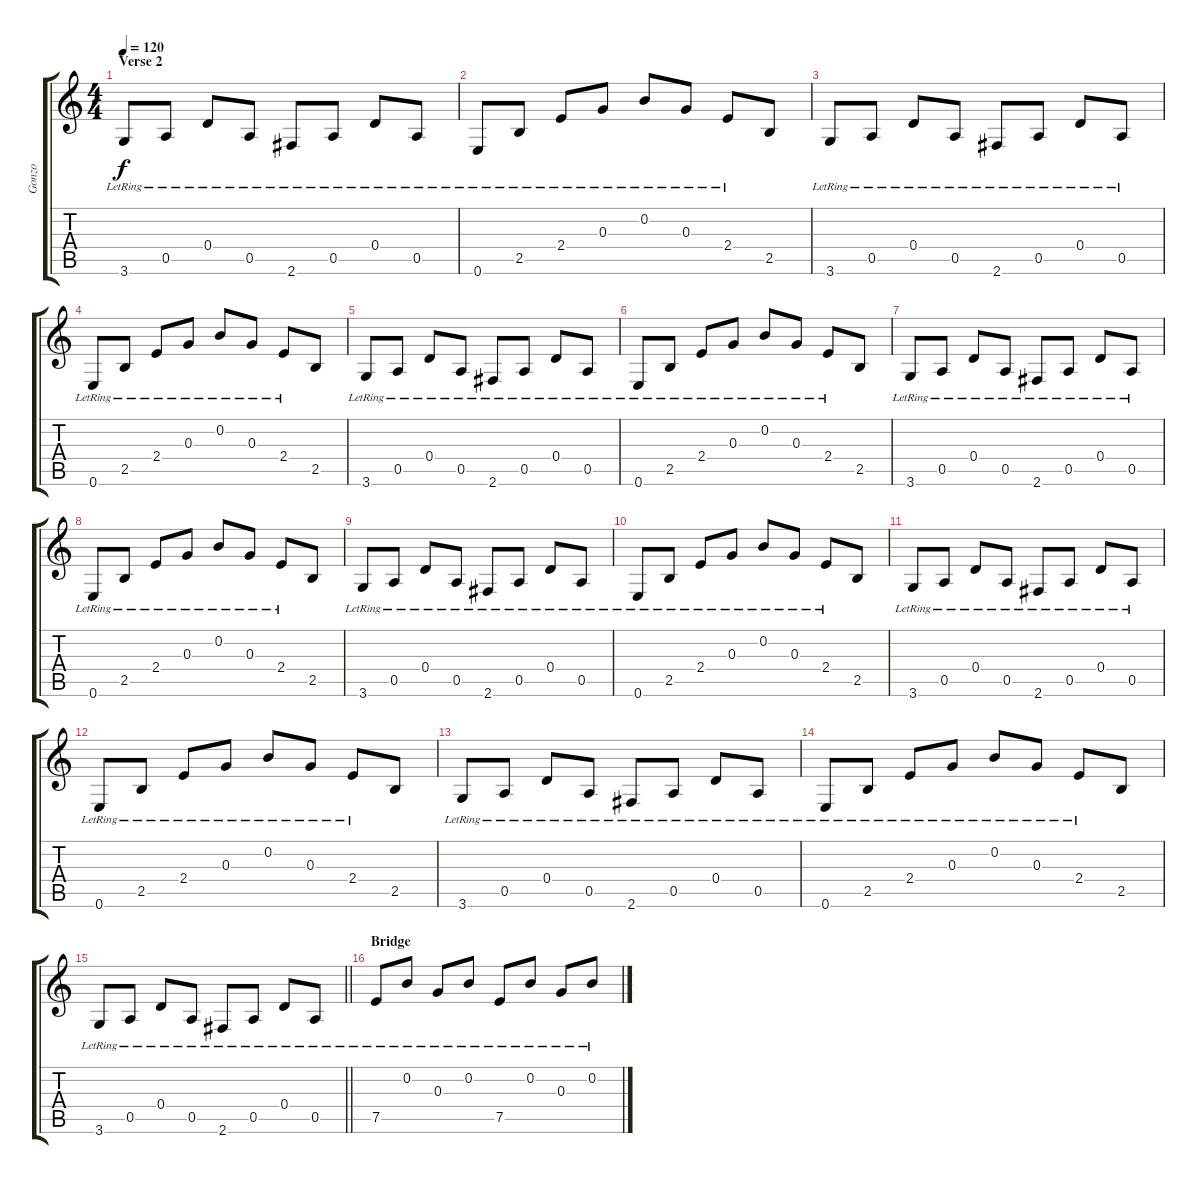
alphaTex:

\track ("Gonzo" "Gonzo") {instrument acousticguitarsteel}
\staff {score tabs}
\tuning (E4 B3 G3 D3 A2 E2) {hide}
\ts (4 4)
\section ("" "Verse 2")
\tempo 120
\clef g2
\ks c
3.6{lr}.8{dy f volume 10} 0.5{lr}.8 0.4{lr}.8 0.5{lr}.8 2.6{lr}.8 0.5{lr}.8 0.4{lr}.8 0.5{lr}.8 |
0.6{lr}.8 2.5{lr}.8 2.4{lr}.8 0.3{lr}.8 0.2{lr}.8 0.3{lr}.8 2.4{lr}.8 2.5.8 |
3.6{lr}.8 0.5{lr}.8 0.4{lr}.8 0.5{lr}.8 2.6{lr}.8 0.5{lr}.8 0.4{lr}.8 0.5{lr}.8 |
0.6{lr}.8 2.5{lr}.8 2.4{lr}.8 0.3{lr}.8 0.2{lr}.8 0.3{lr}.8 2.4{lr}.8 2.5.8 |
3.6{lr}.8 0.5{lr}.8 0.4{lr}.8 0.5{lr}.8 2.6{lr}.8 0.5{lr}.8 0.4{lr}.8 0.5{lr}.8 |
0.6{lr}.8 2.5{lr}.8 2.4{lr}.8 0.3{lr}.8 0.2{lr}.8 0.3{lr}.8 2.4{lr}.8 2.5.8 |
3.6{lr}.8 0.5{lr}.8 0.4{lr}.8 0.5{lr}.8 2.6{lr}.8 0.5{lr}.8 0.4{lr}.8 0.5{lr}.8 |
0.6{lr}.8 2.5{lr}.8 2.4{lr}.8 0.3{lr}.8 0.2{lr}.8 0.3{lr}.8 2.4{lr}.8 2.5.8 |
3.6{lr}.8 0.5{lr}.8 0.4{lr}.8 0.5{lr}.8 2.6{lr}.8 0.5{lr}.8 0.4{lr}.8 0.5{lr}.8 |
0.6{lr}.8 2.5{lr}.8 2.4{lr}.8 0.3{lr}.8 0.2{lr}.8 0.3{lr}.8 2.4{lr}.8 2.5.8 |
3.6{lr}.8 0.5{lr}.8 0.4{lr}.8 0.5{lr}.8 2.6{lr}.8 0.5{lr}.8 0.4{lr}.8 0.5{lr}.8 |
0.6{lr}.8 2.5{lr}.8 2.4{lr}.8 0.3{lr}.8 0.2{lr}.8 0.3{lr}.8 2.4{lr}.8 2.5.8 |
3.6{lr}.8 0.5{lr}.8 0.4{lr}.8 0.5{lr}.8 2.6{lr}.8 0.5{lr}.8 0.4{lr}.8 0.5{lr}.8 |
0.6{lr}.8 2.5{lr}.8 2.4{lr}.8 0.3{lr}.8 0.2{lr}.8 0.3{lr}.8 2.4{lr}.8 2.5.8 |
\barLineRight lightlight
3.6{lr}.8 0.5{lr}.8 0.4{lr}.8 0.5{lr}.8 2.6{lr}.8 0.5{lr}.8 0.4{lr}.8 0.5{lr}.8 |
\section ("" "Bridge")
7.5{lr}.8 0.2{lr}.8 0.3{lr}.8 0.2{lr}.8 7.5{lr}.8 0.2{lr}.8 0.3{lr}.8 0.2{lr}.8
